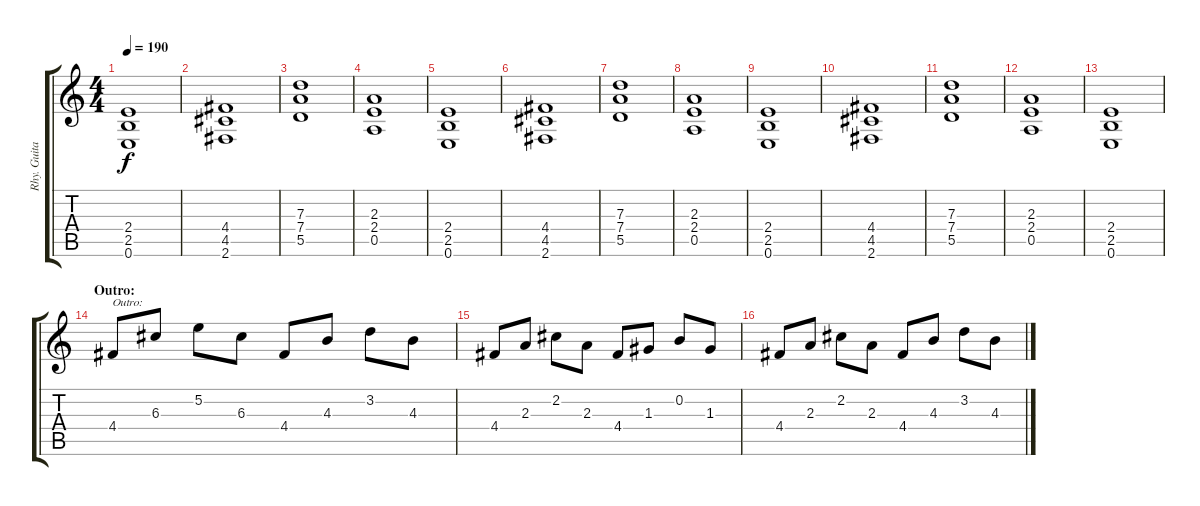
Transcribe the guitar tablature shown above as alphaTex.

\track ("Rhy. Guitar 2" "Rhy. Guita") {instrument distortionguitar}
\staff {score tabs}
\tuning (E4 B3 G3 D3 A2 E2) {hide}
\ts (4 4)
\tempo 190
\clef g2
\ks c
(2.4 2.5 0.6).1{dy f} |
(4.4 4.5 2.6).1 |
(7.3 7.4 5.5).1 |
(2.3 2.4 0.5).1 |
(2.4 2.5 0.6).1 |
(4.4 4.5 2.6).1 |
(7.3 7.4 5.5).1 |
(2.3 2.4 0.5).1 |
(2.4 2.5 0.6).1 |
(4.4 4.5 2.6).1 |
(7.3 7.4 5.5).1 |
(2.3 2.4 0.5).1 |
(2.4 2.5 0.6).1 |
\section ("" "Outro:")
4.4.8{txt "Outro:"} 6.3.8 5.2.8 6.3.8 4.4.8 4.3.8 3.2.8 4.3.8 |
4.4.8 2.3.8 2.2.8 2.3.8 4.4.8 1.3.8 0.2.8 1.3.8 |
4.4.8 2.3.8 2.2.8 2.3.8 4.4.8 4.3.8 3.2.8 4.3.8
